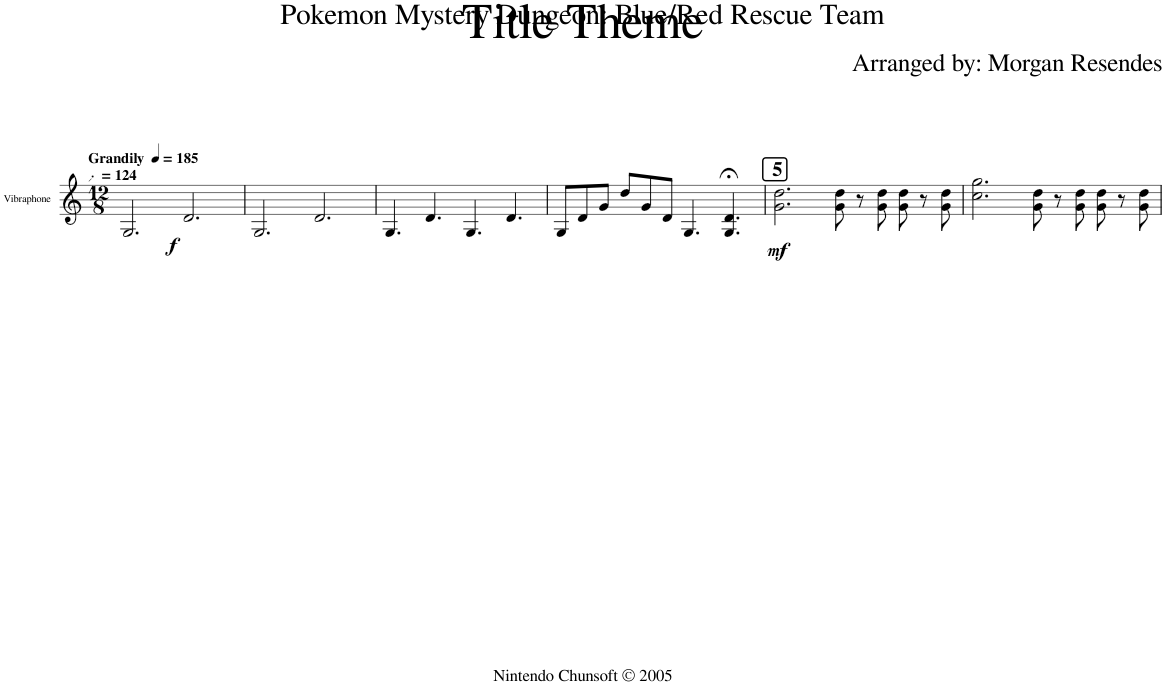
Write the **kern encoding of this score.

**kern	**dynam
*part1	*part1
*staff1	*staff1
*I"Vibraphone	*
*I'Vbp	*
*clefG2	*
*k[]	*
*M12/8	*
*MM185	*
=1	=1
!LO:TX:a:B:t=Grandily	!
!LO:TX:a:t== 124	!
!	!LO:DY:b
2.G/	f
2.d/	.
=2	=2
2.G/	.
2.d/	.
=3	=3
4.G/	.
4.d/	.
4.G/	.
4.d/	.
=4	=4
8G/L	.
8d/	.
8g/J	.
8dd/L	.
8g/	.
8d/J	.
4.G/	.
4.G/;< 4.d/;<	.
=5	=5
!LO:TX:a:B:t=5	!
!	!LO:DY:b
2.g\ 2.dd\	mf
8g\ 8dd\	.
8r	.
8g\ 8dd\	.
8g\ 8dd\	.
8r	.
8g\ 8dd\	.
=6	=6
2.cc\ 2.gg\	.
8g\ 8dd\	.
8r	.
8g\ 8dd\	.
8g\ 8dd\	.
8r	.
8g\ 8dd\	.
=	=
*-	*-
